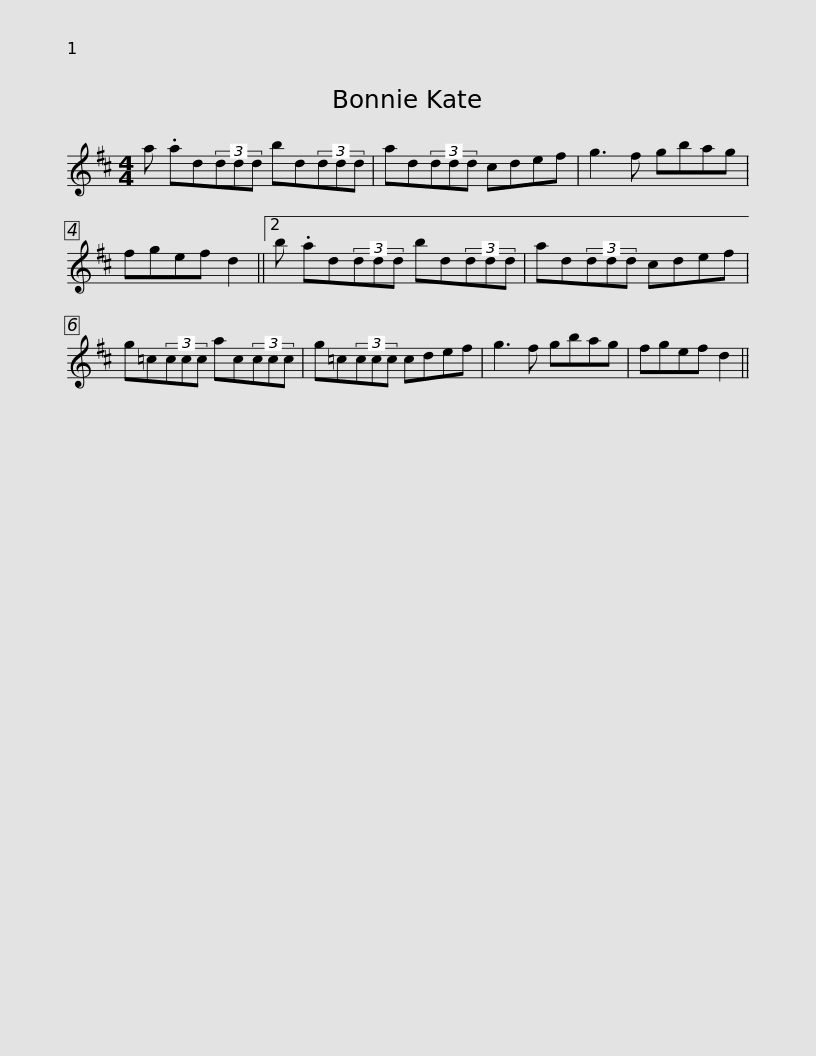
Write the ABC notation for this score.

X:1
L:1/8
M:4/4
I:linebreak $
K:D
V:1 treble
V:1
 a .ad(3ddd bd(3ddd | ad(3ddd cdef | g3 f gbag | fgef d2 ||2 b .ad(3ddd bd(3ddd |$ %5
 ad(3ddd cdef | g=c(3ccc ac(3ccc | g=c(3ccc cdef | g3 f gbag | fgef d2 || %10
